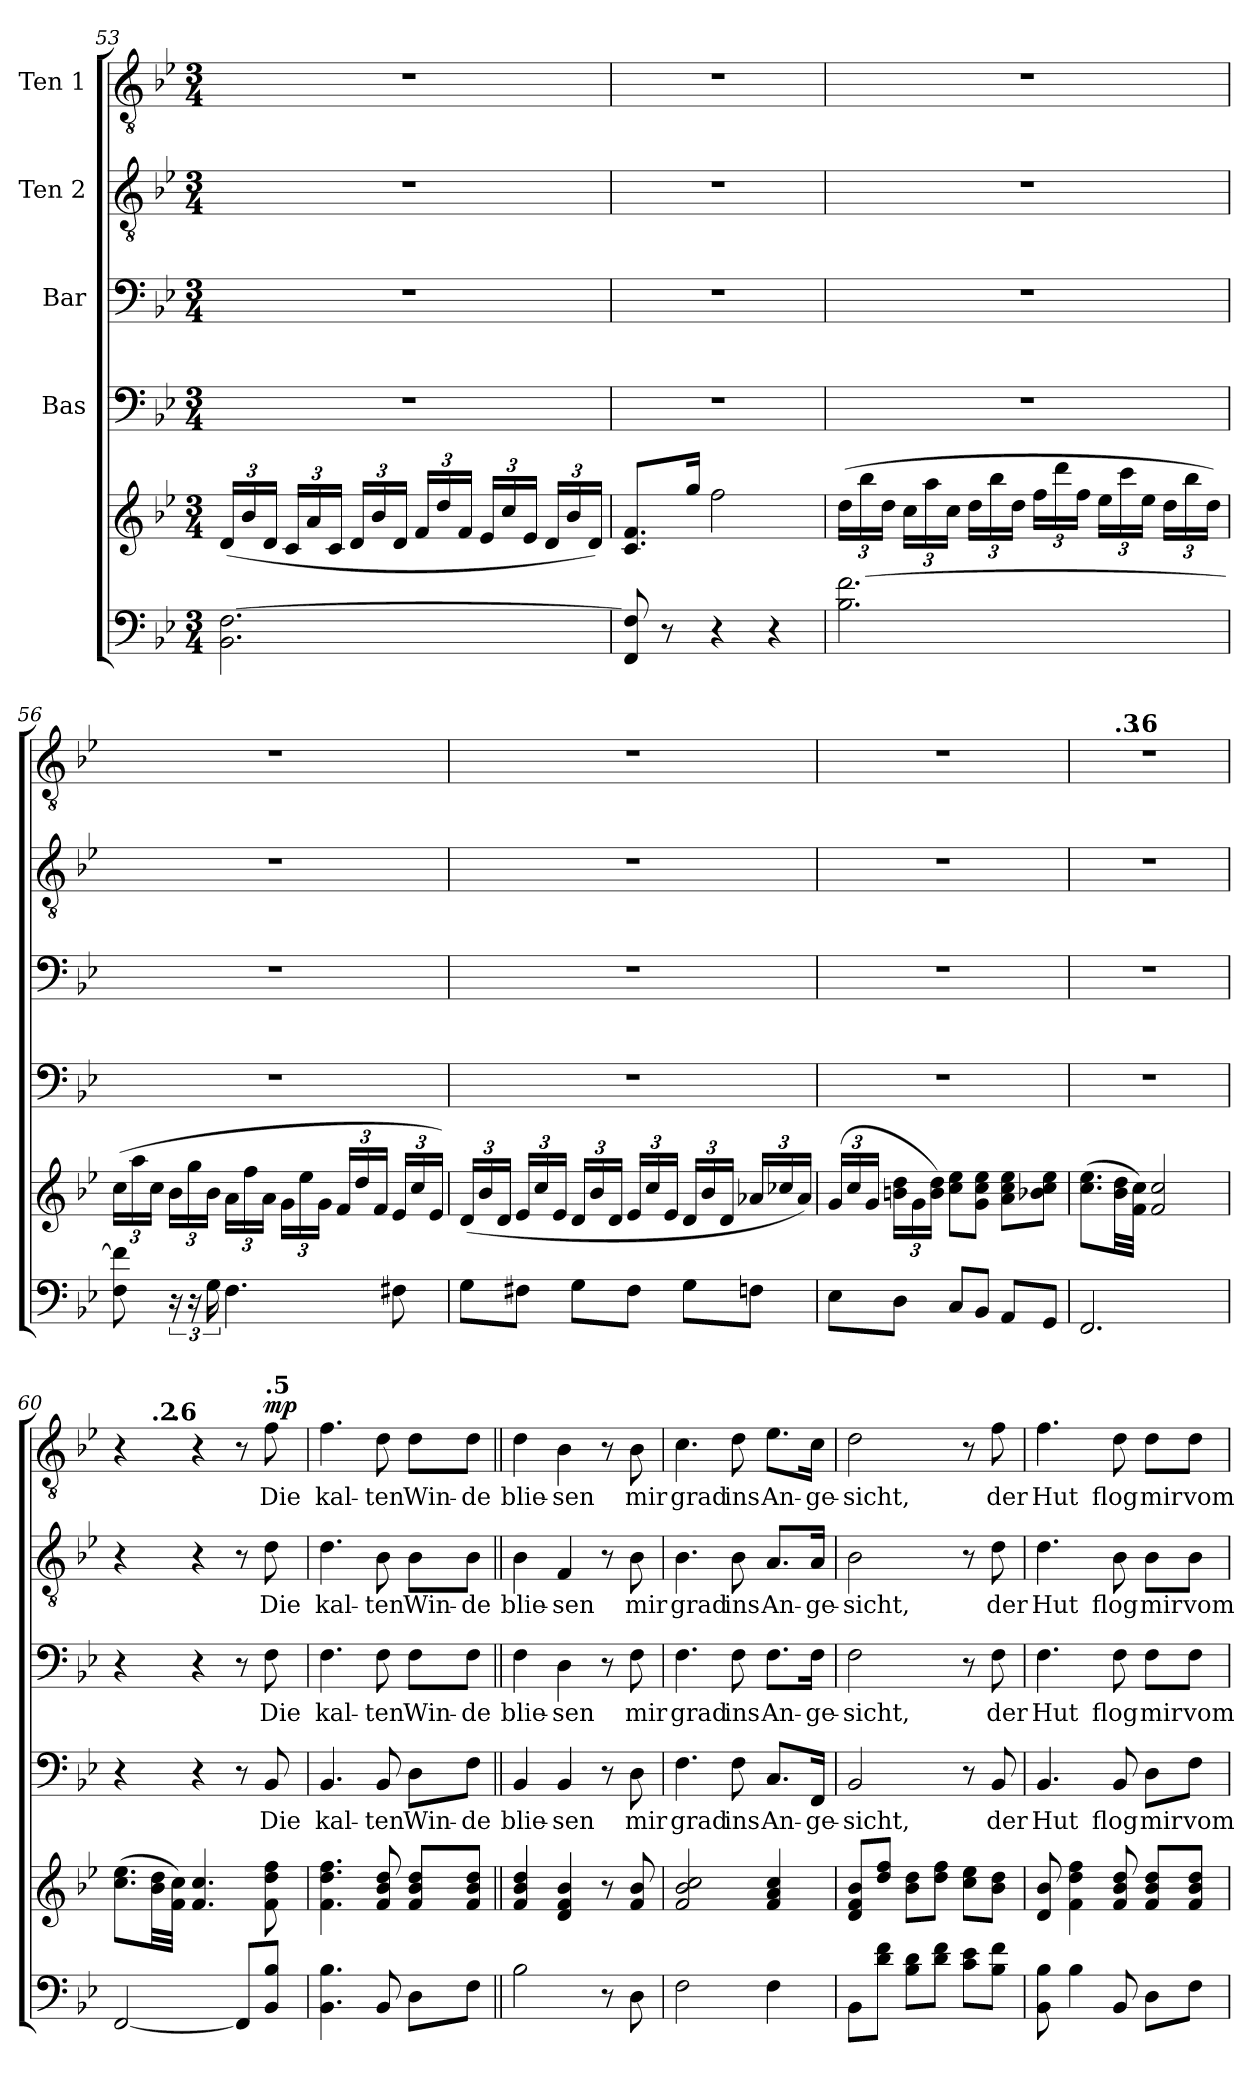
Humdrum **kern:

**kern	**kern	**kern	**text	**kern	**text	**kern	**text	**kern	**text	**dynam
*part5	*part5	*part4	*part4	*part3	*part3	*part2	*part2	*part1	*part1	*part1
*staff6	*staff5	*staff4	*staff4	*staff3	*staff3	*staff2	*staff2	*staff1	*staff1	*staff1
*	*	*I"Bas	*	*I"Bar	*	*I"Ten 2	*	*I"Ten 1	*	*
!!LO:PB:g=z
*clefF4	*clefG2	*clefF4	*	*clefF4	*	*clefGv2	*	*clefGv2	*	*
*k[b-e-]	*k[b-e-]	*k[b-e-]	*	*k[b-e-]	*	*k[b-e-]	*	*k[b-e-]	*	*
*B-:	*B-:	*B-:	*	*B-:	*	*B-:	*	*B-:	*	*
*M3/4	*M3/4	*M3/4	*	*M3/4	*	*M3/4	*	*M3/4	*	*
*MM80	*MM80	*MM80	*	*MM80	*	*MM80	*	*MM80	*	*
*	*Xbrackettup	*	*	*	*	*	*	*	*	*
=53	=53	=53	=53	=53	=53	=53	=53	=53	=53	=53
2.BB-\ [2.F\	(>24d/LL	2.r	.	2.r	.	2.r	.	2.r	.	.
.	24b-/	.	.	.	.	.	.	.	.	.
.	24d/JJ	.	.	.	.	.	.	.	.	.
.	24c/LL	.	.	.	.	.	.	.	.	.
.	24a/	.	.	.	.	.	.	.	.	.
.	24c/JJ	.	.	.	.	.	.	.	.	.
.	24d/LL	.	.	.	.	.	.	.	.	.
.	24b-/	.	.	.	.	.	.	.	.	.
.	24d/JJ	.	.	.	.	.	.	.	.	.
.	24f/LL	.	.	.	.	.	.	.	.	.
.	24dd/	.	.	.	.	.	.	.	.	.
.	24f/JJ	.	.	.	.	.	.	.	.	.
.	24e-/LL	.	.	.	.	.	.	.	.	.
.	24cc/	.	.	.	.	.	.	.	.	.
.	24e-/JJ	.	.	.	.	.	.	.	.	.
.	24d/LL	.	.	.	.	.	.	.	.	.
.	24b-/	.	.	.	.	.	.	.	.	.
.	24d/JJ)	.	.	.	.	.	.	.	.	.
=54	=54	=54	=54	=54	=54	=54	=54	=54	=54	=54
8FF/ 8F/]	8.c/ 8.f/L	2.r	.	2.r	.	2.r	.	2.r	.	.
8r	.	.	.	.	.	.	.	.	.	.
.	16gg/Jk	.	.	.	.	.	.	.	.	.
4r	2ff\	.	.	.	.	.	.	.	.	.
4r	.	.	.	.	.	.	.	.	.	.
=55	=55	=55	=55	=55	=55	=55	=55	=55	=55	=55
2.B-\ [2.f\	(>24dd\LL	2.r	.	2.r	.	2.r	.	2.r	.	.
.	24bb-\	.	.	.	.	.	.	.	.	.
.	24dd\JJ	.	.	.	.	.	.	.	.	.
.	24cc\LL	.	.	.	.	.	.	.	.	.
.	24aa\	.	.	.	.	.	.	.	.	.
.	24cc\JJ	.	.	.	.	.	.	.	.	.
.	24dd\LL	.	.	.	.	.	.	.	.	.
.	24bb-\	.	.	.	.	.	.	.	.	.
.	24dd\JJ	.	.	.	.	.	.	.	.	.
.	24ff\LL	.	.	.	.	.	.	.	.	.
.	24ddd\	.	.	.	.	.	.	.	.	.
.	24ff\JJ	.	.	.	.	.	.	.	.	.
.	24ee-\LL	.	.	.	.	.	.	.	.	.
.	24ccc\	.	.	.	.	.	.	.	.	.
.	24ee-\JJ	.	.	.	.	.	.	.	.	.
.	24dd\LL	.	.	.	.	.	.	.	.	.
.	24bb-\	.	.	.	.	.	.	.	.	.
.	24dd\JJ)	.	.	.	.	.	.	.	.	.
!!LO:LB:g=z
=56	=56	=56	=56	=56	=56	=56	=56	=56	=56	=56
8F\ 8f\]	(>24cc\LL	2.r	.	2.r	.	2.r	.	2.r	.	.
.	24aa\	.	.	.	.	.	.	.	.	.
.	24cc\JJ	.	.	.	.	.	.	.	.	.
24r	24b-\LL	.	.	.	.	.	.	.	.	.
24r	24gg\	.	.	.	.	.	.	.	.	.
24G\	24b-\JJ	.	.	.	.	.	.	.	.	.
4.F\	24a\LL	.	.	.	.	.	.	.	.	.
.	24ff\	.	.	.	.	.	.	.	.	.
.	24a\JJ	.	.	.	.	.	.	.	.	.
.	24g\LL	.	.	.	.	.	.	.	.	.
.	24ee-\	.	.	.	.	.	.	.	.	.
.	24g\JJ	.	.	.	.	.	.	.	.	.
.	24f/LL	.	.	.	.	.	.	.	.	.
.	24dd/	.	.	.	.	.	.	.	.	.
.	24f/JJ	.	.	.	.	.	.	.	.	.
8F#X\	24e-/LL	.	.	.	.	.	.	.	.	.
.	24cc/	.	.	.	.	.	.	.	.	.
.	24e-/JJ)	.	.	.	.	.	.	.	.	.
=57	=57	=57	=57	=57	=57	=57	=57	=57	=57	=57
8G\L	(>24d/LL	2.r	.	2.r	.	2.r	.	2.r	.	.
.	24b-/	.	.	.	.	.	.	.	.	.
.	24d/JJ	.	.	.	.	.	.	.	.	.
8F#X\J	24e-/LL	.	.	.	.	.	.	.	.	.
.	24cc/	.	.	.	.	.	.	.	.	.
.	24e-/JJ	.	.	.	.	.	.	.	.	.
8G\L	24d/LL	.	.	.	.	.	.	.	.	.
.	24b-/	.	.	.	.	.	.	.	.	.
.	24d/JJ	.	.	.	.	.	.	.	.	.
8F#\J	24e-/LL	.	.	.	.	.	.	.	.	.
.	24cc/	.	.	.	.	.	.	.	.	.
.	24e-/JJ	.	.	.	.	.	.	.	.	.
8G\L	24d/LL	.	.	.	.	.	.	.	.	.
.	24b-/	.	.	.	.	.	.	.	.	.
.	24d/JJ	.	.	.	.	.	.	.	.	.
8Fn\J	24a-X/LL	.	.	.	.	.	.	.	.	.
.	24cc-X/	.	.	.	.	.	.	.	.	.
.	24a-/JJ)	.	.	.	.	.	.	.	.	.
=58	=58	=58	=58	=58	=58	=58	=58	=58	=58	=58
8E-\L	(>24g/LL	2.r	.	2.r	.	2.r	.	2.r	.	.
.	24cc/	.	.	.	.	.	.	.	.	.
.	24g/JJ	.	.	.	.	.	.	.	.	.
8D\J	24bn\ 24dd\LL	.	.	.	.	.	.	.	.	.
.	24g\	.	.	.	.	.	.	.	.	.
.	24b\ 24dd\JJ)	.	.	.	.	.	.	.	.	.
8C/L	8cc\ 8ee-\L	.	.	.	.	.	.	.	.	.
8BB-/J	8g\ 8cc\ 8ee-\J	.	.	.	.	.	.	.	.	.
8AA/L	8a\ 8cc\ 8ee-\L	.	.	.	.	.	.	.	.	.
8GG/J	8b-X\ 8cc\ 8ee-\J	.	.	.	.	.	.	.	.	.
=59	=59	=59	=59	=59	=59	=59	=59	=59	=59	=59
*	*	*	*	*	*	*	*	*MM80	*	*
*	*	*	*	*	*	*	*	*^	*	*
*	*	*	*	*	*	*	*	*	*^	*	*
*	*	*	*	*	*	*	*	*	*	*^	*	*
2.FF/	(>8.cc\ 8.ee-\L	2.r	.	2.r	.	2.r	.	2.r	8.ryy	8..ryy	4ryy	.	.
*	*	*	*	*	*	*	*	*MM76	*	*	*	*	*
!	!	!	!	!	!	!	!	!	!LO:TX:a:B:t=.3	!	!	!	!
.	32b-\ 32dd\LL	.	.	.	.	.	.	.	2ryy	.	.	.	.
*	*	*	*	*	*	*	*	*MM75	*	*	*	*	*
!	!	!	!	!	!	!	!	!	!	!LO:TX:a:B:t=.6	!	!	!
.	32f\ 32cc\JJJ)	.	.	.	.	.	.	.	.	2ryy	.	.	.
*	*	*	*	*	*	*	*	*MM75	*	*	*	*	*
.	2f/ 2cc/	.	.	.	.	.	.	.	.	.	2ryy	.	.
.	.	.	.	.	.	.	.	.	16ryy	.	.	.	.
.	.	.	.	.	.	.	.	.	.	32ryy	.	.	.
*	*	*	*	*	*	*	*	*v	*v	*v	*v	*	*
!!LO:PB:g=z
=60	=60	=60	=60	=60	=60	=60	=60	=60	=60	=60
*	*	*	*	*	*	*	*	*MM65	*	*
*	*	*	*	*	*	*	*	*^	*	*
*	*	*	*	*	*	*	*	*	*^	*	*
[2FF/	(>8.cc\ 8.ee-\L	4r	.	4r	.	4r	.	4r	8.ryy	8..ryy	.	.
*	*	*	*	*	*	*	*	*MM61	*	*	*	*
!	!	!	!	!	!	!	!	!	!LO:TX:a:B:t=.2	!	!	!
.	32b-\ 32dd\LL	.	.	.	.	.	.	.	2ryy	.	.	.
*	*	*	*	*	*	*	*	*MM60	*	*	*	*
!	!	!	!	!	!	!	!	!	!	!LO:TX:a:B:t=.6	!	!
.	32f\ 32cc\JJJ)	.	.	.	.	.	.	.	.	2ryy	.	.
*	*	*	*	*	*	*	*	*MM60	*	*	*	*
.	4.f/ 4.cc/	4r	.	4r	.	4r	.	4r	.	.	.	.
*	*	*	*	*	*	*	*	*MM55	*	*	*	*
8FF/L]	.	8r	.	8r	.	8r	.	8r	.	.	.	.
*	*	*	*	*	*	*	*	*MM52	*	*	*	*
!	!	!	!	!	!	!	!	!LO:TX:a:B:t=.5	!	!	!	!
!	!	!	!LO:LY:b	!	!LO:LY:b	!	!LO:LY:b	!	!	!	!LO:LY:b	!LO:DY:b
8BB-/ 8B-/J	8f\ 8dd\ 8ff\	8BB-/	Die	8F\	Die	8d\	Die	8f\	.	.	Die	mp
.	.	.	.	.	.	.	.	.	16ryy	.	.	.
.	.	.	.	.	.	.	.	.	.	32ryy	.	.
*	*	*	*	*	*	*	*	*v	*v	*v	*	*
=61	=61	=61	=61	=61	=61	=61	=61	=61	=61	=61
!!LO:REH:place=s1:a:B:fs=14:t=3
*	*	*	*	*	*	*	*	*MM72	*	*
*	*	*	*	*	*	*	*	*^	*	*
*	*	*	*	*	*	*	*	*	*^	*	*
!	!	!	!LO:LY:b	!	!LO:LY:b	!	!LO:LY:b	!	!	!	!LO:LY:b	!
*	*	*	*	*	*	*	*	*v	*v	*v	*	*
4.BB-\ 4.B-\	4.f\ 4.dd\ 4.ff\	4.BB-/	kal-	4.F\	kal-	4.d\	kal-	4.f\	kal-	.
!	!	!	!LO:LY:b	!	!LO:LY:b	!	!LO:LY:b	!	!LO:LY:b	!
8BB-/	8f/ 8b-/ 8dd/	8BB-/	-ten	8F\	-ten	8B-\	-ten	8d\	-ten	.
!	!	!	!LO:LY:b	!	!LO:LY:b	!	!LO:LY:b	!	!LO:LY:b	!
8D\L	8f/ 8b-/ 8dd/L	8D\L	Win-	8F\L	Win-	8B-\L	Win-	8d\L	Win-	.
!	!	!	!LO:LY:b	!	!LO:LY:b	!	!LO:LY:b	!	!LO:LY:b	!
8F\J	8f/ 8b-/ 8dd/J	8F\J	-de	8F\J	-de	8B-\J	-de	8d\J	-de	.
=62||	=62||	=62||	=62||	=62||	=62||	=62||	=62||	=62||	=62||	=62||
!	!	!	!LO:LY:b	!	!LO:LY:b	!	!LO:LY:b	!	!LO:LY:b	!
2B-\	4f/ 4b-/ 4dd/	4BB-/	blie-	4F\	blie-	4B-\	blie-	4d\	blie-	.
!	!	!	!LO:LY:b	!	!LO:LY:b	!	!LO:LY:b	!	!LO:LY:b	!
.	4d/ 4f/ 4b-/	4BB-/	-sen	4D\	-sen	4F/	-sen	4B-\	-sen	.
8r	8r	8r	.	8r	.	8r	.	8r	.	.
!	!	!	!LO:LY:b	!	!LO:LY:b	!	!LO:LY:b	!	!LO:LY:b	!
8D\	8f/ 8b-/	8D\	mir	8F\	mir	8B-\	mir	8B-\	mir	.
=63	=63	=63	=63	=63	=63	=63	=63	=63	=63	=63
!	!	!	!LO:LY:b	!	!LO:LY:b	!	!LO:LY:b	!	!LO:LY:b	!
2F\	2f/ 2b-/ 2cc/	4.F\	grad	4.F\	grad	4.B-\	grad	4.c\	grad	.
!	!	!	!LO:LY:b	!	!LO:LY:b	!	!LO:LY:b	!	!LO:LY:b	!
.	.	8F\	ins	8F\	ins	8B-\	ins	8d\	ins	.
!	!	!	!LO:LY:b	!	!LO:LY:b	!	!LO:LY:b	!	!LO:LY:b	!
4F\	4f/ 4a/ 4cc/	8.C/L	An-	8.F\L	An-	8.A/L	An-	8.e-\L	An-	.
!	!	!	!LO:LY:b	!	!LO:LY:b	!	!LO:LY:b	!	!LO:LY:b	!
.	.	16FF/Jk	-ge-	16F\Jk	-ge-	16A/Jk	-ge-	16c\Jk	-ge-	.
=64	=64	=64	=64	=64	=64	=64	=64	=64	=64	=64
!	!	!	!LO:LY:b	!	!LO:LY:b	!	!LO:LY:b	!	!LO:LY:b	!
8BB-\L	8d/ 8f/ 8b-/L	2BB-/	-sicht,	2F\	-sicht,	2B-\	-sicht,	2d\	-sicht,	.
8d\ 8f\J	8dd/ 8ff/J	.	.	.	.	.	.	.	.	.
8B-\ 8d\L	8b-\ 8dd\L	.	.	.	.	.	.	.	.	.
8d\ 8f\J	8dd\ 8ff\J	.	.	.	.	.	.	.	.	.
8c\ 8e-\L	8cc\ 8ee-\L	8r	.	8r	.	8r	.	8r	.	.
!	!	!	!LO:LY:b	!	!LO:LY:b	!	!LO:LY:b	!	!LO:LY:b	!
8B-\ 8f\J	8b-\ 8dd\J	8BB-/	der	8F\	der	8d\	der	8f\	der	.
=65	=65	=65	=65	=65	=65	=65	=65	=65	=65	=65
!	!	!	!LO:LY:b	!	!LO:LY:b	!	!LO:LY:b	!	!LO:LY:b	!
8BB-\ 8B-\	8d/ 8b-/	4.BB-/	Hut	4.F\	Hut	4.d\	Hut	4.f\	Hut	.
4B-\	4f\ 4dd\ 4ff\	.	.	.	.	.	.	.	.	.
!	!	!	!LO:LY:b	!	!LO:LY:b	!	!LO:LY:b	!	!LO:LY:b	!
8BB-/	8f/ 8b-/ 8dd/	8BB-/	flog	8F\	flog	8B-\	flog	8d\	flog	.
!	!	!	!LO:LY:b	!	!LO:LY:b	!	!LO:LY:b	!	!LO:LY:b	!
8D\L	8f/ 8b-/ 8dd/L	8D\L	mir	8F\L	mir	8B-\L	mir	8d\L	mir	.
!	!	!	!LO:LY:b	!	!LO:LY:b	!	!LO:LY:b	!	!LO:LY:b	!
8F\J	8f/ 8b-/ 8dd/J	8F\J	vom	8F\J	vom	8B-\J	vom	8d\J	vom	.
=	=	=	=	=	=	=	=	=	=	=
*-	*-	*-	*-	*-	*-	*-	*-	*-	*-	*-
